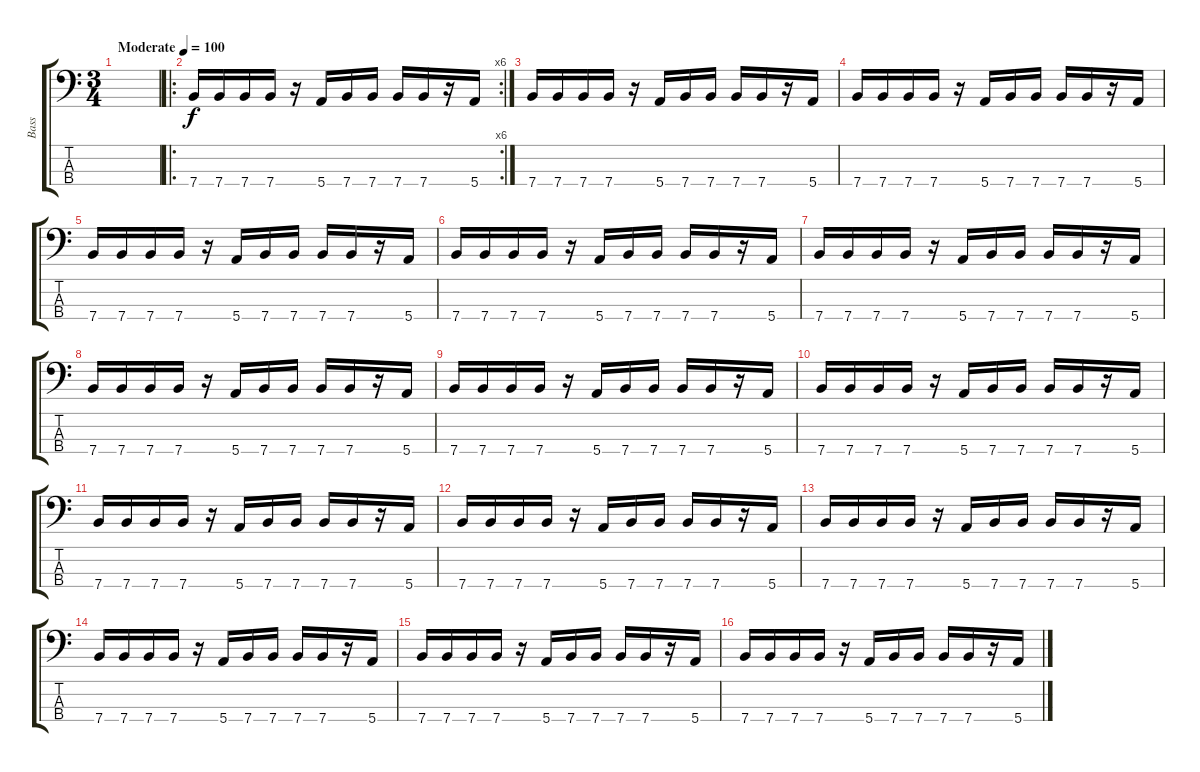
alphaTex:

\track ("Bass" "Bass") {instrument electricbassfinger}
\staff {score tabs}
\tuning (G2 D2 A1 E1) {hide}
\ts (3 4)
\tempo (100 "Moderate")
\clef f4
\ks c
|
\ro
\rc 6
7.4.16 7.4.16 7.4.16 7.4.16 r.16 5.4.16 7.4.16 7.4.16 7.4.16 7.4.16 r.16 5.4.16 |
7.4.16 7.4.16 7.4.16 7.4.16 r.16 5.4.16 7.4.16 7.4.16 7.4.16 7.4.16 r.16 5.4.16 |
7.4.16 7.4.16 7.4.16 7.4.16 r.16 5.4.16 7.4.16 7.4.16 7.4.16 7.4.16 r.16 5.4.16 |
7.4.16 7.4.16 7.4.16 7.4.16 r.16 5.4.16 7.4.16 7.4.16 7.4.16 7.4.16 r.16 5.4.16 |
7.4.16 7.4.16 7.4.16 7.4.16 r.16 5.4.16 7.4.16 7.4.16 7.4.16 7.4.16 r.16 5.4.16 |
7.4.16 7.4.16 7.4.16 7.4.16 r.16 5.4.16 7.4.16 7.4.16 7.4.16 7.4.16 r.16 5.4.16 |
7.4.16 7.4.16 7.4.16 7.4.16 r.16 5.4.16 7.4.16 7.4.16 7.4.16 7.4.16 r.16 5.4.16 |
7.4.16 7.4.16 7.4.16 7.4.16 r.16 5.4.16 7.4.16 7.4.16 7.4.16 7.4.16 r.16 5.4.16 |
7.4.16 7.4.16 7.4.16 7.4.16 r.16 5.4.16 7.4.16 7.4.16 7.4.16 7.4.16 r.16 5.4.16 |
7.4.16 7.4.16 7.4.16 7.4.16 r.16 5.4.16 7.4.16 7.4.16 7.4.16 7.4.16 r.16 5.4.16 |
7.4.16 7.4.16 7.4.16 7.4.16 r.16 5.4.16 7.4.16 7.4.16 7.4.16 7.4.16 r.16 5.4.16 |
7.4.16 7.4.16 7.4.16 7.4.16 r.16 5.4.16 7.4.16 7.4.16 7.4.16 7.4.16 r.16 5.4.16 |
7.4.16 7.4.16 7.4.16 7.4.16 r.16 5.4.16 7.4.16 7.4.16 7.4.16 7.4.16 r.16 5.4.16 |
7.4.16 7.4.16 7.4.16 7.4.16 r.16 5.4.16 7.4.16 7.4.16 7.4.16 7.4.16 r.16 5.4.16 |
7.4.16 7.4.16 7.4.16 7.4.16 r.16 5.4.16 7.4.16 7.4.16 7.4.16 7.4.16 r.16 5.4.16
